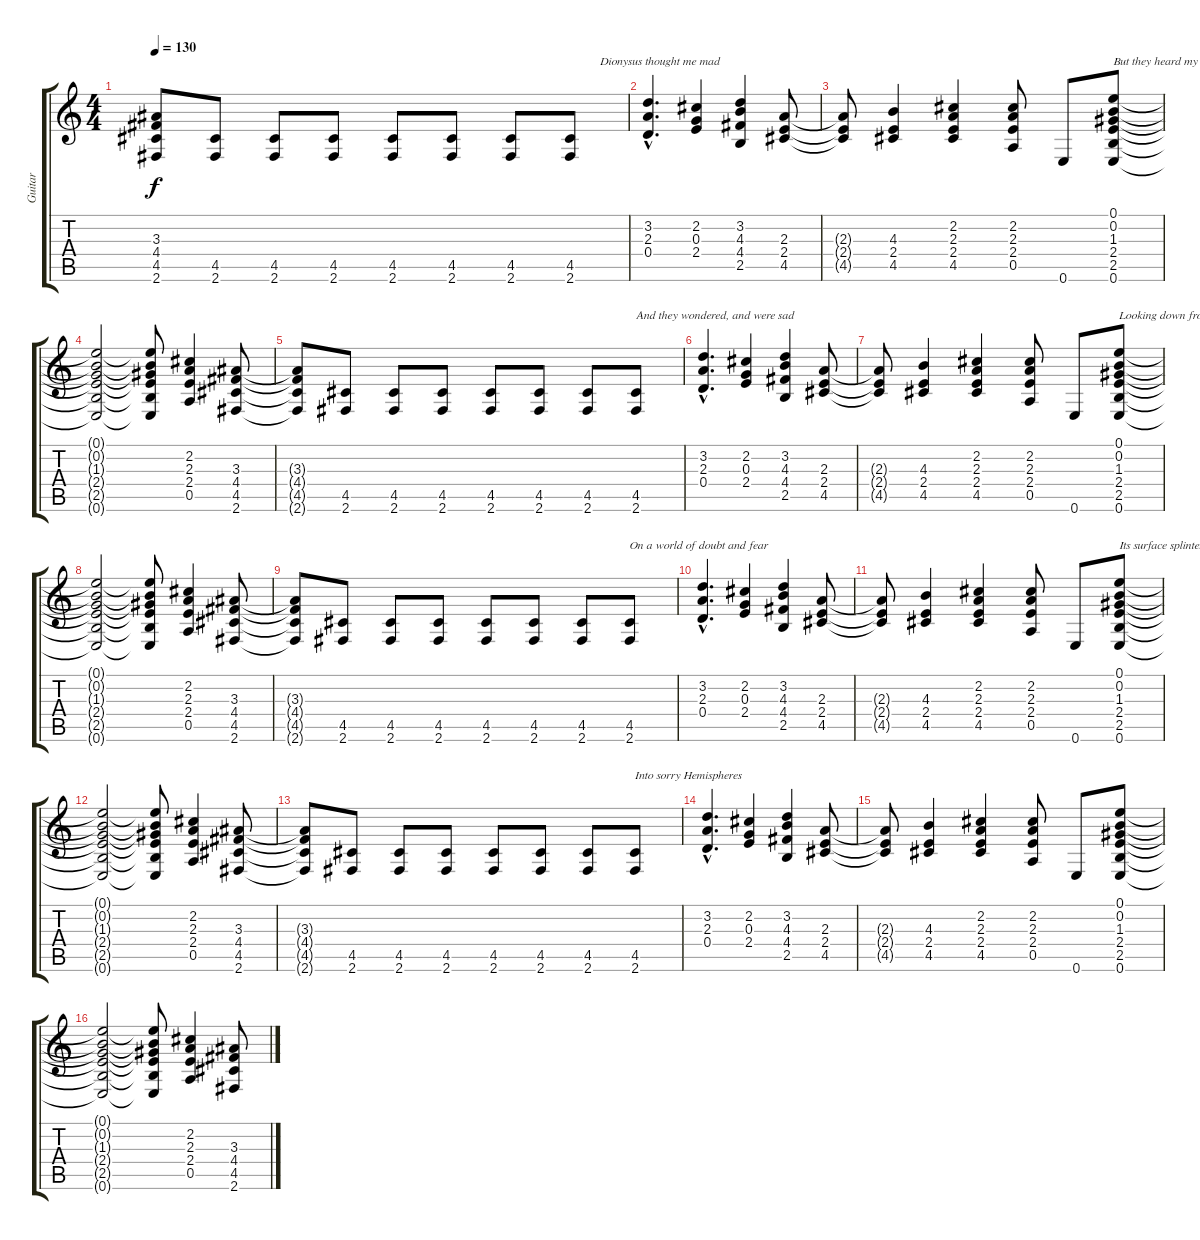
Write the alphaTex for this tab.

\track ("Guitar" "Guitar") {instrument overdrivenguitar}
\staff {score tabs}
\tuning (E4 B3 G3 D3 A2 E2) {hide}
\ts (4 4)
\tempo 130
\clef g2
\ks c
(3.3{t} 4.4{t} 4.5{t} 2.6{t}).8{dy f} (4.5 2.6).8 (4.5 2.6).8 (4.5 2.6).8 (4.5 2.6).8 (4.5 2.6).8 (4.5 2.6).8 (4.5 2.6).8{txt "          Dionysus thought me mad"} |
(3.2{hac} 2.3{hac} 0.4{hac}).4{d} (2.2 0.3 2.4).4 (3.2 4.3 4.4 2.5).4 (2.3 2.4 4.5).8 |
(2.3{t} 2.4{t} 4.5{t}).8 (4.3 2.4 4.5).4 (2.2 2.3 2.4 4.5).4 (2.2 2.3 2.4 0.5).8 0.6.8 (0.1 0.2 1.3 2.4 2.5 0.6).8{txt "But they heard my story further"} |
(0.1{t} 0.2{t} 1.3{t} 2.4{t} 2.5{t} 0.6{t}).2 (0.1{t} 0.2{t} 1.3{t} 2.4{t} 2.5{t} 0.6{t}).8 (2.2 2.3 2.4 0.5).4 (3.3 4.4 4.5 2.6).8 |
(3.3{t} 4.4{t} 4.5{t} 2.6{t}).8 (4.5 2.6).8 (4.5 2.6).8 (4.5 2.6).8 (4.5 2.6).8 (4.5 2.6).8 (4.5 2.6).8 (4.5 2.6).8{txt "And they wondered, and were sad "} |
(3.2{hac} 2.3{hac} 0.4{hac}).4{d} (2.2 0.3 2.4).4 (3.2 4.3 4.4 2.5).4 (2.3 2.4 4.5).8 |
(2.3{t} 2.4{t} 4.5{t}).8 (4.3 2.4 4.5).4 (2.2 2.3 2.4 4.5).4 (2.2 2.3 2.4 0.5).8 0.6.8 (0.1 0.2 1.3 2.4 2.5 0.6).8{txt "Looking down from Olympus"} |
(0.1{t} 0.2{t} 1.3{t} 2.4{t} 2.5{t} 0.6{t}).2 (0.1{t} 0.2{t} 1.3{t} 2.4{t} 2.5{t} 0.6{t}).8 (2.2 2.3 2.4 0.5).4 (3.3 4.4 4.5 2.6).8 |
(3.3{t} 4.4{t} 4.5{t} 2.6{t}).8 (4.5 2.6).8 (4.5 2.6).8 (4.5 2.6).8 (4.5 2.6).8 (4.5 2.6).8 (4.5 2.6).8 (4.5 2.6).8{txt "On a world of doubt and fear"} |
(3.2{hac} 2.3{hac} 0.4{hac}).4{d} (2.2 0.3 2.4).4 (3.2 4.3 4.4 2.5).4 (2.3 2.4 4.5).8 |
(2.3{t} 2.4{t} 4.5{t}).8 (4.3 2.4 4.5).4 (2.2 2.3 2.4 4.5).4 (2.2 2.3 2.4 0.5).8 0.6.8 (0.1 0.2 1.3 2.4 2.5 0.6).8{txt "Its surface splintered"} |
(0.1{t} 0.2{t} 1.3{t} 2.4{t} 2.5{t} 0.6{t}).2 (0.1{t} 0.2{t} 1.3{t} 2.4{t} 2.5{t} 0.6{t}).8 (2.2 2.3 2.4 0.5).4 (3.3 4.4 4.5 2.6).8 |
(3.3{t} 4.4{t} 4.5{t} 2.6{t}).8 (4.5 2.6).8 (4.5 2.6).8 (4.5 2.6).8 (4.5 2.6).8 (4.5 2.6).8 (4.5 2.6).8 (4.5 2.6).8{txt "Into sorry Hemispheres "} |
(3.2{hac} 2.3{hac} 0.4{hac}).4{d} (2.2 0.3 2.4).4 (3.2 4.3 4.4 2.5).4 (2.3 2.4 4.5).8 |
(2.3{t} 2.4{t} 4.5{t}).8 (4.3 2.4 4.5).4 (2.2 2.3 2.4 4.5).4 (2.2 2.3 2.4 0.5).8 0.6.8 (0.1 0.2 1.3 2.4 2.5 0.6).8{volume 11} |
(0.1{t} 0.2{t} 1.3{t} 2.4{t} 2.5{t} 0.6{t}).2 (0.1{t} 0.2{t} 1.3{t} 2.4{t} 2.5{t} 0.6{t}).8 (2.2 2.3 2.4 0.5).4 (3.3 4.4 4.5 2.6).8
